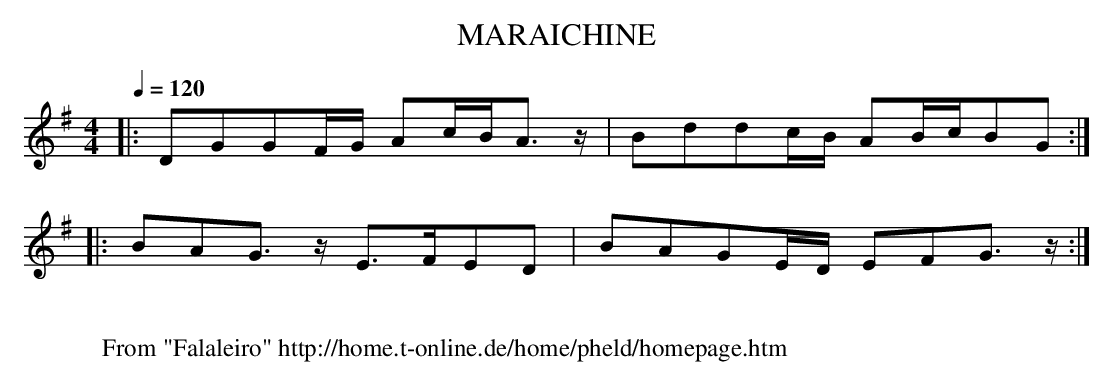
X:1
T:MARAICHINE
M:4/4
L:1/8
Q:1/4=120
K:G
|:DGGF/2G/2 Ac/2B/2A3/2 z/2 |Bddc/2B/2 AB/2c/2BG:|
|:BAG3/2 z/2 E3/2F/2ED|BAGE/2D/2 EFG3/2 z/2:|
W:
W: From "Falaleiro" http://home.t-online.de/home/pheld/homepage.htm
